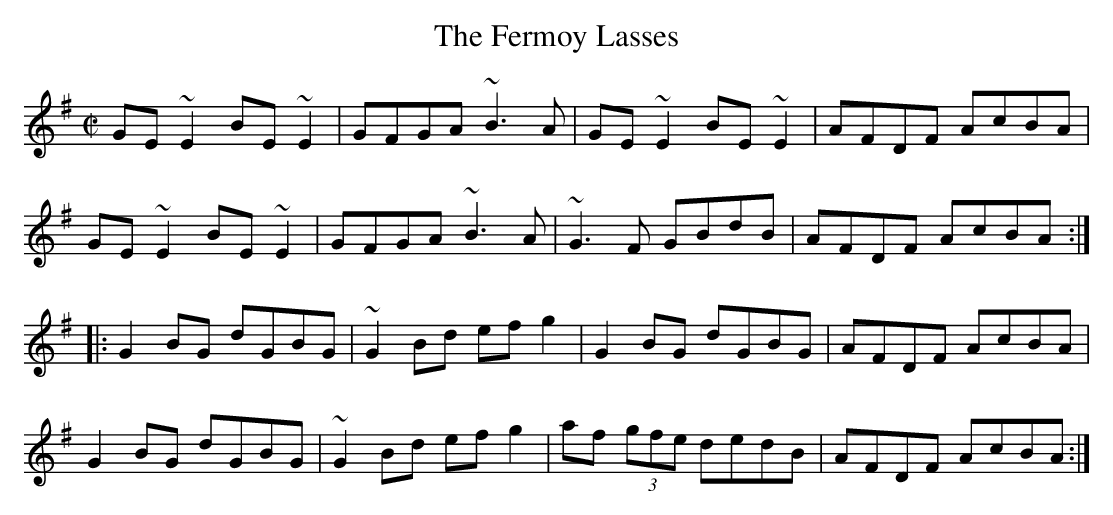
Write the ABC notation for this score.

X:1
T:Fermoy Lasses, The
M:C|
K:G
GE~E2 BE~E2|GFGA ~B3A|GE~E2 BE~E2|AFDF AcBA|
GE~E2 BE~E2|GFGA ~B3A|~G3F GBdB|AFDF AcBA:|
|:G2BG dGBG|~G2Bd efg2|G2BG dGBG|AFDF AcBA|
G2BG dGBG|~G2Bd efg2|af (3gfe dedB|AFDF AcBA:|
